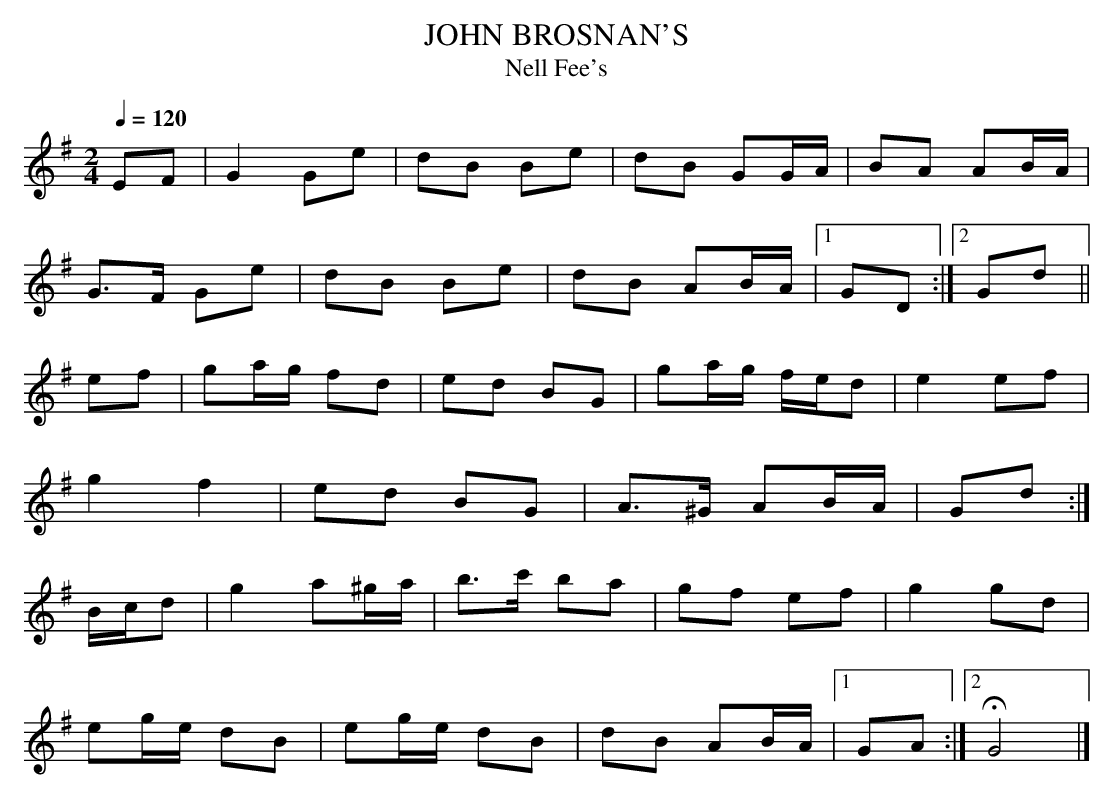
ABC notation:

X:1
T:JOHN BROSNAN'S
T:Nell Fee's
M:2/4
Q:1/4=120
L:1/8
K:Gmaj
EF|G2 Ge|dB Be|dB GG/A/|BA AB/A/|
G>F Ge|dB Be|dB AB/A/|1 GD:|2 Gd||
ef|ga/g/ fd|ed BG|ga/g/ f/e/d|e2 ef|
g2 f2|ed BG|A>^G AB/A/|Gd:|
B/c/d|g2 a^g/a/|b>c' ba|gf ef|g2 gd|
eg/e/ dB|eg/e/ dB|dB AB/A/|1 GA :|2 HG4|]
